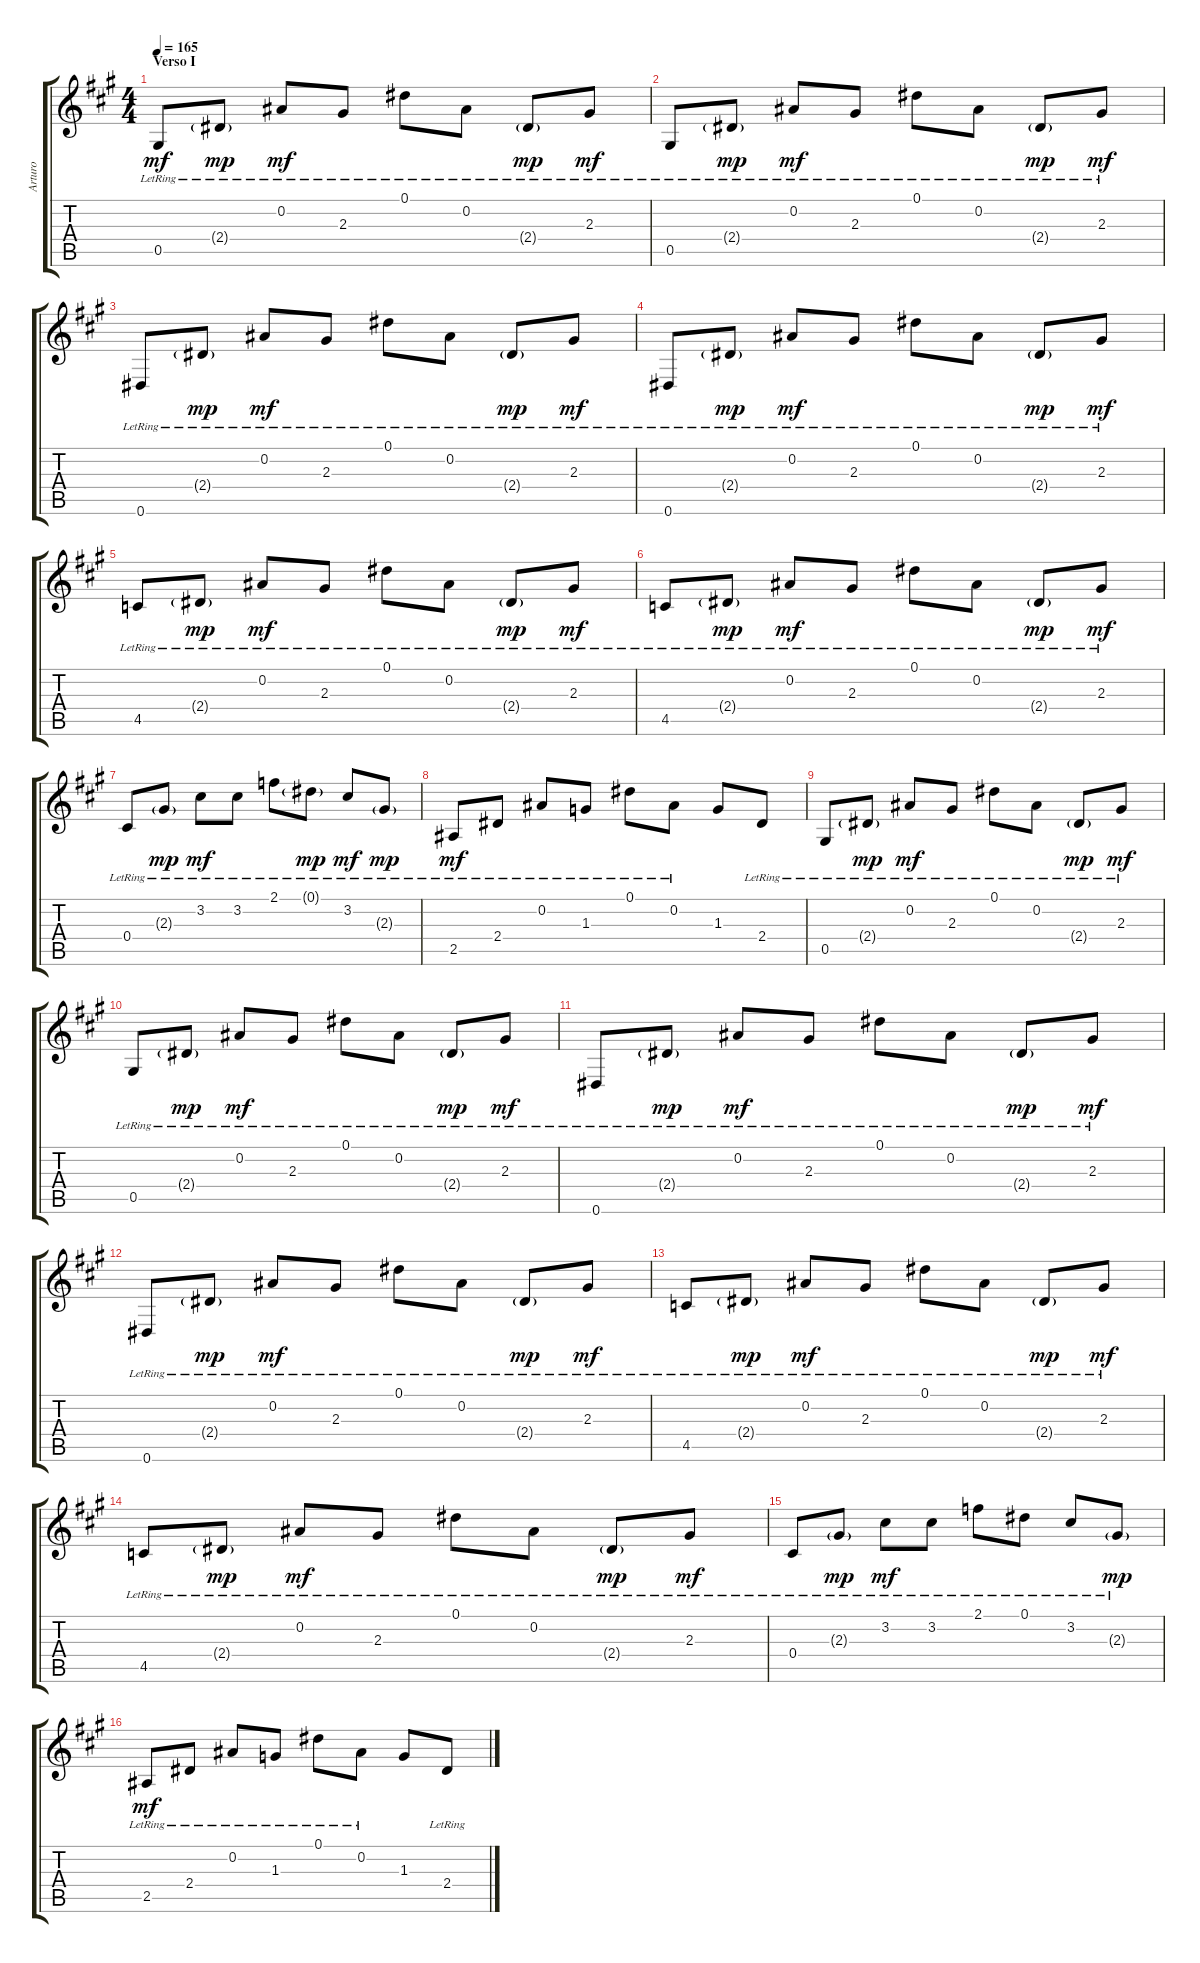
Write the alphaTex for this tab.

\track ("Arturo" "Arturo") {instrument acousticguitarsteel}
\staff {score tabs}
\tuning (Eb4 Bb3 Gb3 Db3 Ab2 Eb2) {hide}
\ts (4 4)
\section ("" "Verso I")
\tempo 165
\clef g2
\ks a
0.5{lr}.8{dy mf} 2.4{g lr}.8{dy mp} 0.2{lr}.8{dy mf} 2.3{lr}.8 0.1{lr}.8 0.2{lr}.8 2.4{g lr}.8{dy mp} 2.3{lr}.8{dy mf} |
0.5{lr}.8 2.4{g lr}.8{dy mp} 0.2{lr}.8{dy mf} 2.3{lr}.8 0.1{lr}.8 0.2{lr}.8 2.4{g lr}.8{dy mp} 2.3{lr}.8{dy mf} |
0.6{lr}.8 2.4{g lr}.8{dy mp} 0.2{lr}.8{dy mf} 2.3{lr}.8 0.1{lr}.8 0.2{lr}.8 2.4{g lr}.8{dy mp} 2.3{lr}.8{dy mf} |
0.6{lr}.8 2.4{g lr}.8{dy mp} 0.2{lr}.8{dy mf} 2.3{lr}.8 0.1{lr}.8 0.2{lr}.8 2.4{g lr}.8{dy mp} 2.3{lr}.8{dy mf} |
4.5{lr}.8 2.4{g lr}.8{dy mp} 0.2{lr}.8{dy mf} 2.3{lr}.8 0.1{lr}.8 0.2{lr}.8 2.4{g lr}.8{dy mp} 2.3{lr}.8{dy mf} |
4.5{lr}.8 2.4{g lr}.8{dy mp} 0.2{lr}.8{dy mf} 2.3{lr}.8 0.1{lr}.8 0.2{lr}.8 2.4{g lr}.8{dy mp} 2.3{lr}.8{dy mf} |
0.4{lr}.8 2.3{g lr}.8{dy mp} 3.2{lr}.8{dy mf} 3.2{lr}.8 2.1{lr}.8 0.1{g lr}.8{dy mp} 3.2{lr}.8{dy mf} 2.3{g lr}.8{dy mp} |
2.5{lr}.8{dy mf} 2.4{lr}.8 0.2{lr}.8 1.3{lr}.8 0.1{lr}.8 0.2{lr}.8 1.3.8 2.4{lr}.8 |
0.5{lr}.8 2.4{g lr}.8{dy mp} 0.2{lr}.8{dy mf} 2.3{lr}.8 0.1{lr}.8 0.2{lr}.8 2.4{g lr}.8{dy mp} 2.3{lr}.8{dy mf} |
0.5{lr}.8 2.4{g lr}.8{dy mp} 0.2{lr}.8{dy mf} 2.3{lr}.8 0.1{lr}.8 0.2{lr}.8 2.4{g lr}.8{dy mp} 2.3{lr}.8{dy mf} |
0.6{lr}.8 2.4{g lr}.8{dy mp} 0.2{lr}.8{dy mf} 2.3{lr}.8 0.1{lr}.8 0.2{lr}.8 2.4{g lr}.8{dy mp} 2.3{lr}.8{dy mf} |
0.6{lr}.8 2.4{g lr}.8{dy mp} 0.2{lr}.8{dy mf} 2.3{lr}.8 0.1{lr}.8 0.2{lr}.8 2.4{g lr}.8{dy mp} 2.3{lr}.8{dy mf} |
4.5{lr}.8 2.4{g lr}.8{dy mp} 0.2{lr}.8{dy mf} 2.3{lr}.8 0.1{lr}.8 0.2{lr}.8 2.4{g lr}.8{dy mp} 2.3{lr}.8{dy mf} |
4.5{lr}.8 2.4{g lr}.8{dy mp} 0.2{lr}.8{dy mf} 2.3{lr}.8 0.1{lr}.8 0.2{lr}.8 2.4{g lr}.8{dy mp} 2.3{lr}.8{dy mf} |
0.4{lr}.8 2.3{g lr}.8{dy mp} 3.2{lr}.8{dy mf} 3.2{lr}.8 2.1{lr}.8 0.1{lr}.8 3.2{lr}.8 2.3{g lr}.8{dy mp} |
2.5{lr}.8{dy mf} 2.4{lr}.8 0.2{lr}.8 1.3{lr}.8 0.1{lr}.8 0.2{lr}.8 1.3.8 2.4{lr}.8
